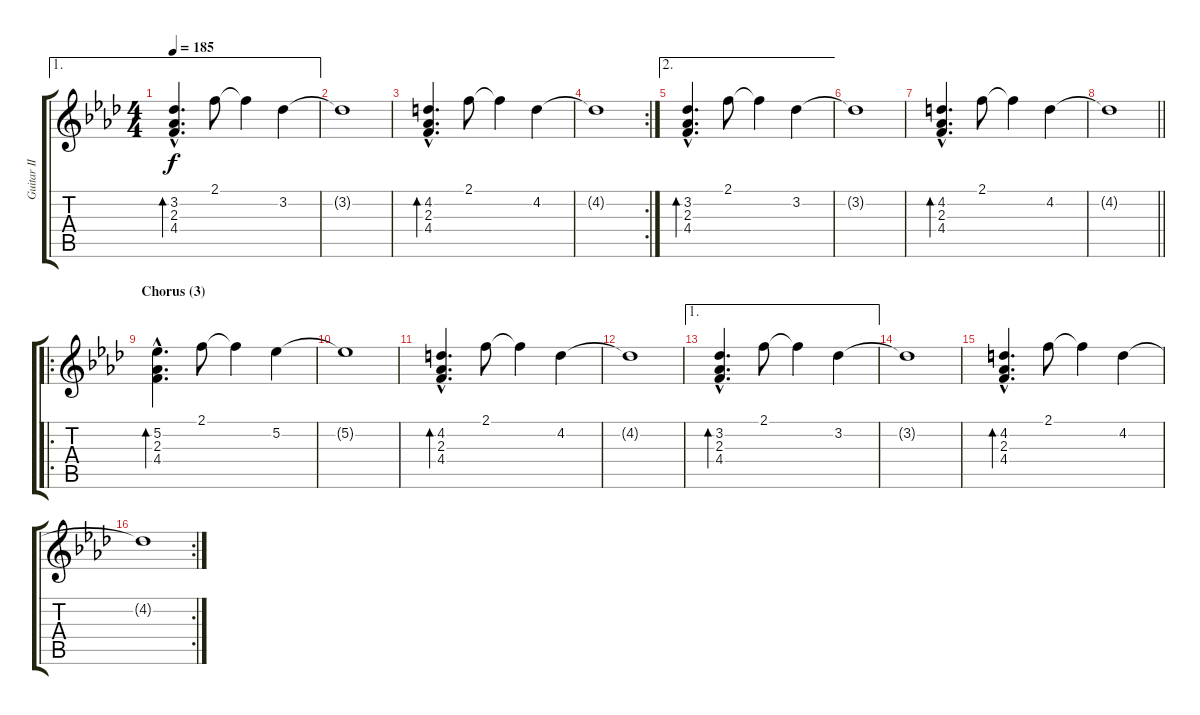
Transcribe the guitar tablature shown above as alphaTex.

\track ("Guitar II" "Guitar II") {instrument distortionguitar}
\staff {score tabs}
\tuning (Eb4 Bb3 Gb3 Db3 Ab2 Db2) {hide}
\ae 1
\ts (4 4)
\tempo 185
\clef g2
\ks fminor
(3.2{hac} 2.3{hac} 4.4{hac}).4{d bd 120 dy f} 2.1.8 2.1{t}.4 3.2.4 |
3.2{t}.1 |
(4.2{hac} 2.3{hac} 4.4{hac}).4{d bd 120} 2.1.8 2.1{t}.4 4.2.4 |
\rc 2
4.2{t}.1 |
\ae 2
(3.2{hac} 2.3{hac} 4.4{hac}).4{d bd 120} 2.1.8 2.1{t}.4 3.2.4 |
3.2{t}.1 |
(4.2{hac} 2.3{hac} 4.4{hac}).4{d bd 120} 2.1.8 2.1{t}.4 4.2.4 |
\barLineRight lightlight
4.2{t}.1 |
\ro
\section ("" "Chorus (3)")
(5.2{hac} 2.3{hac} 4.4{hac}).4{d bd 120} 2.1.8 2.1{t}.4 5.2.4 |
5.2{t}.1 |
(4.2{hac} 2.3{hac} 4.4{hac}).4{d bd 120} 2.1.8 2.1{t}.4 4.2.4 |
4.2{t}.1 |
\ae 1
(3.2{hac} 2.3{hac} 4.4{hac}).4{d bd 120} 2.1.8 2.1{t}.4 3.2.4 |
3.2{t}.1 |
(4.2{hac} 2.3{hac} 4.4{hac}).4{d bd 120} 2.1.8 2.1{t}.4 4.2.4 |
\rc 2
4.2{t}.1
